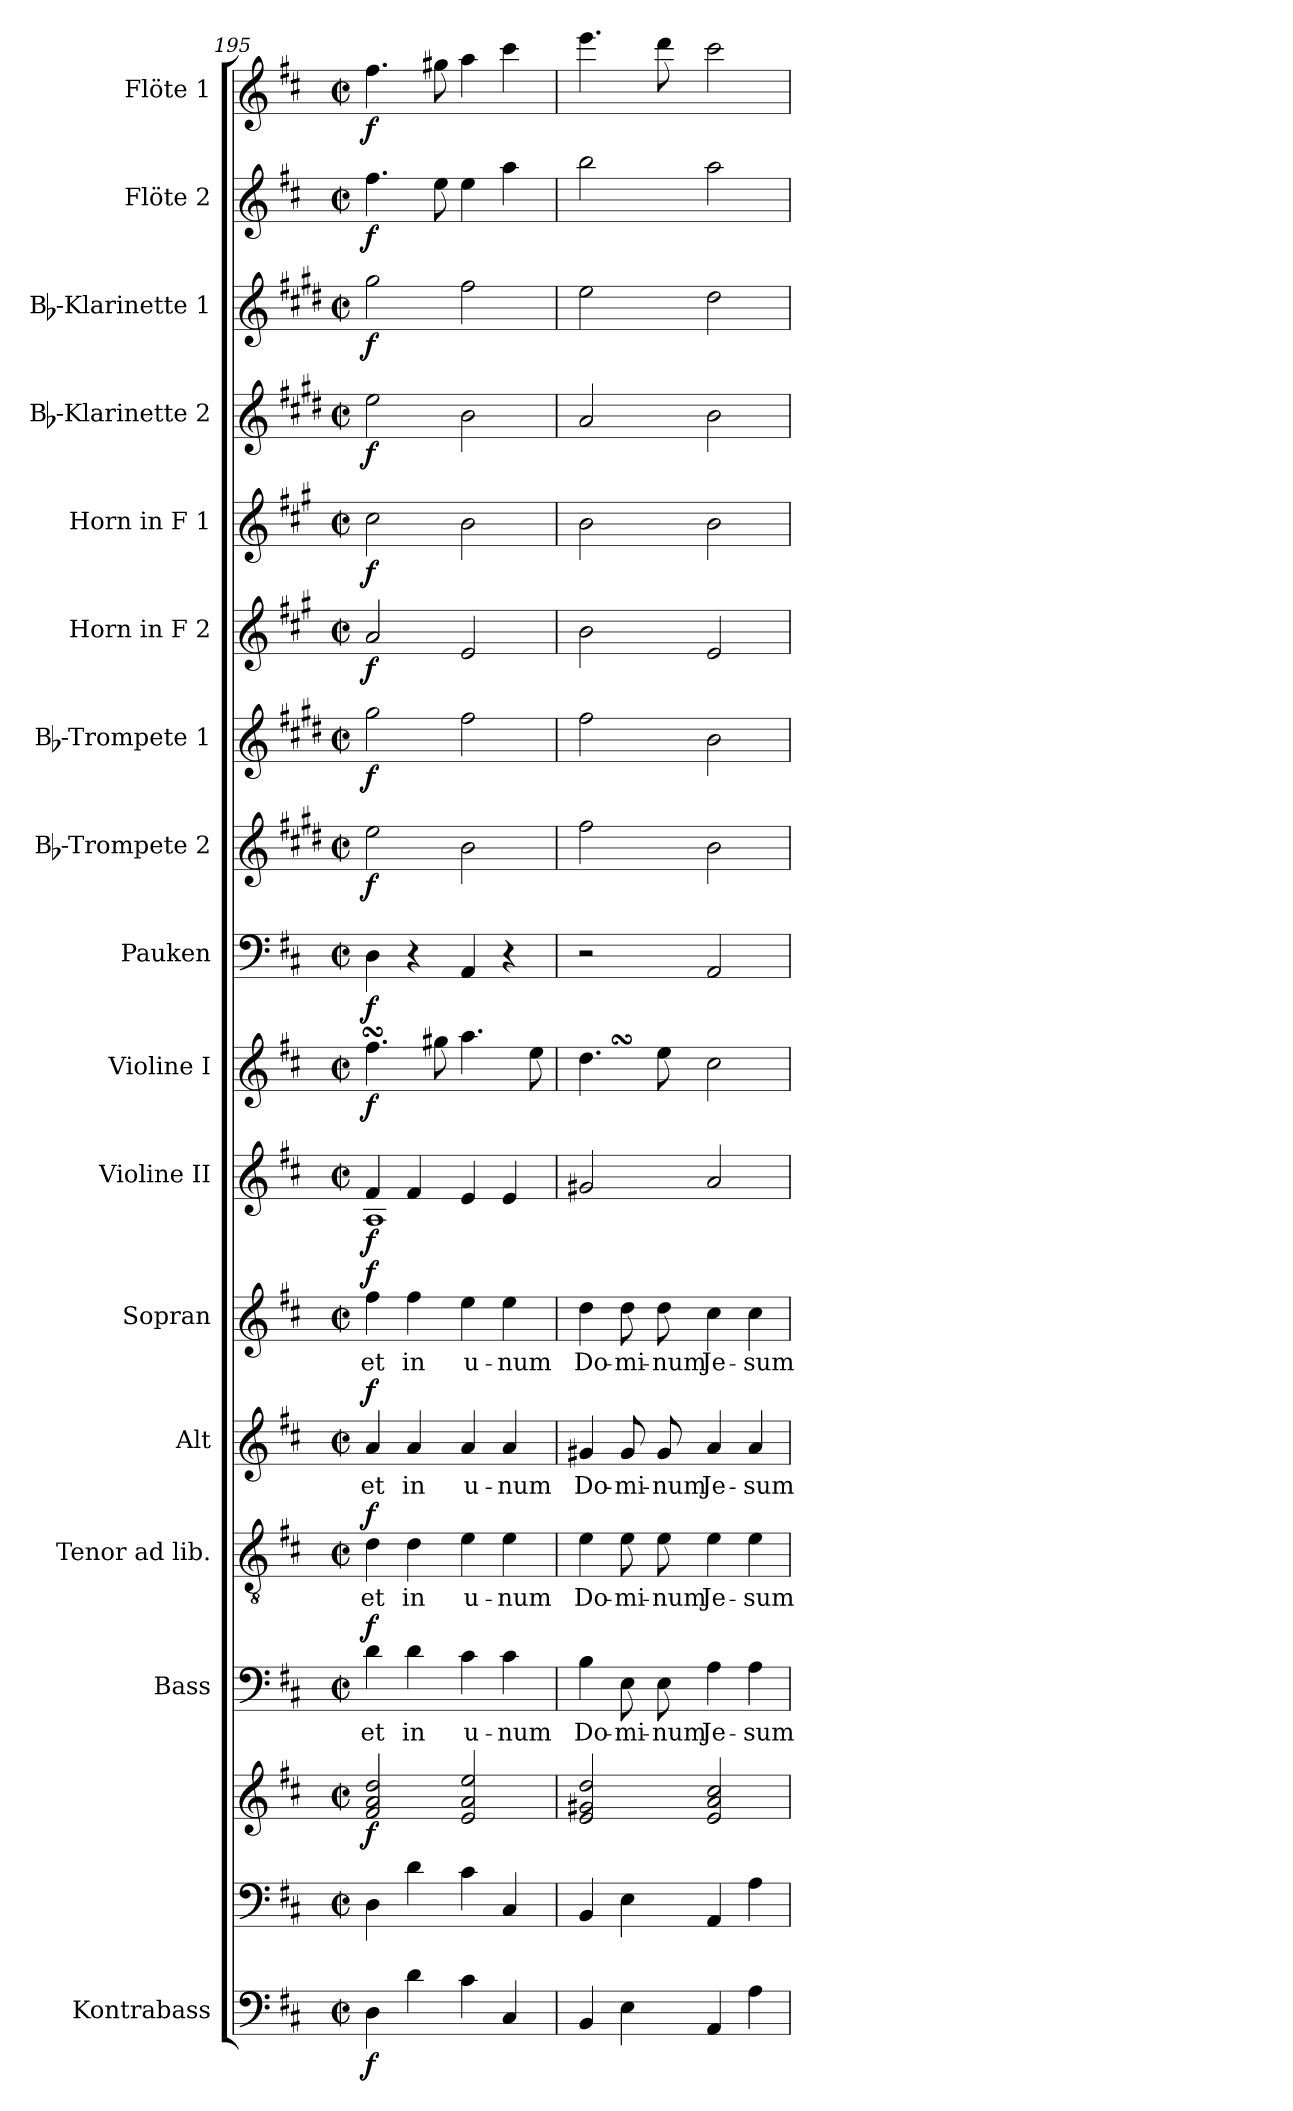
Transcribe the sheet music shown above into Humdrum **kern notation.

**kern	**dynam	**kern	**kern	**dynam	**kern	**text	**dynam	**kern	**text	**dynam	**kern	**text	**dynam	**kern	**text	**dynam	**kern	**dynam	**kern	**dynam	**kern	**dynam	**kern	**dynam	**kern	**dynam	**kern	**dynam	**kern	**dynam	**kern	**dynam	**kern	**dynam	**kern	**dynam	**kern	**dynam
*part17	*part17	*part16	*part16	*part16	*part15	*part15	*part15	*part14	*part14	*part14	*part13	*part13	*part13	*part12	*part12	*part12	*part11	*part11	*part10	*part10	*part9	*part9	*part8	*part8	*part7	*part7	*part6	*part6	*part5	*part5	*part4	*part4	*part3	*part3	*part2	*part2	*part1	*part1
*staff18	*staff18	*staff17	*staff16	*staff16/17	*staff15	*staff15	*staff15	*staff14	*staff14	*staff14	*staff13	*staff13	*staff13	*staff12	*staff12	*staff12	*staff11	*staff11	*staff10	*staff10	*staff9	*staff9	*staff8	*staff8	*staff7	*staff7	*staff6	*staff6	*staff5	*staff5	*staff4	*staff4	*staff3	*staff3	*staff2	*staff2	*staff1	*staff1
*I"Kontrabass	*	*	*	*	*I"Bass	*	*	*I"Tenor ad lib.	*	*	*I"Alt	*	*	*I"Sopran	*	*	*I"Violine II	*	*I"Violine I	*	*I"Pauken	*	*I"Bb-Trompete 2	*	*I"Bb-Trompete 1	*	*I"Horn in F 2	*	*I"Horn in F 1	*	*I"Bb-Klarinette 2	*	*I"Bb-Klarinette 1	*	*I"Flöte 2	*	*I"Flöte 1	*
*I'Kb.	*	*	*	*	*I'B.	*	*	*I'T.	*	*	*I'A.	*	*	*I'S.	*	*	*I'Vl. II	*	*I'Vl. I	*	*I'Pk.	*	*I'Bb Trp. 2	*	*I'Bb Trp. 1	*	*	*	*	*	*I'Bb Kl. 2	*	*I'Bb Kl. 1	*	*I'Fl. 2	*	*I'Fl. 1	*
*clefF4	*	*clefF4	*clefG2	*	*clefF4	*	*	*clefGv2	*	*	*clefG2	*	*	*clefG2	*	*	*clefG2	*	*clefG2	*	*clefF4	*	*clefG2	*	*clefG2	*	*clefG2	*	*clefG2	*	*clefG2	*	*clefG2	*	*clefG2	*	*clefG2	*
*ITrd7c12	*	*	*	*	*	*	*	*	*	*	*	*	*	*	*	*	*	*	*	*	*	*	*ITrd1c2	*	*ITrd1c2	*	*ITrd4c7	*	*ITrd4c7	*	*ITrd1c2	*	*ITrd1c2	*	*	*	*	*
*k[f#c#]	*	*k[f#c#]	*k[f#c#]	*	*k[f#c#]	*	*	*k[f#c#]	*	*	*k[f#c#]	*	*	*k[f#c#]	*	*	*k[f#c#]	*	*k[f#c#]	*	*k[f#c#]	*	*k[f#c#]	*	*k[f#c#]	*	*k[f#c#]	*	*k[f#c#]	*	*k[f#c#]	*	*k[f#c#]	*	*k[f#c#]	*	*k[f#c#]	*
*D:	*	*D:	*D:	*	*D:	*	*	*D:	*	*	*D:	*	*	*D:	*	*	*D:	*	*D:	*	*D:	*	*D:	*	*D:	*	*D:	*	*D:	*	*D:	*	*D:	*	*D:	*	*D:	*
*M2/2	*	*M2/2	*M2/2	*	*M2/2	*	*	*M2/2	*	*	*M2/2	*	*	*M2/2	*	*	*M2/2	*	*M2/2	*	*M2/2	*	*M2/2	*	*M2/2	*	*M2/2	*	*M2/2	*	*M2/2	*	*M2/2	*	*M2/2	*	*M2/2	*
*met(c|)	*	*met(c|)	*met(c|)	*	*met(c|)	*	*	*met(c|)	*	*	*met(c|)	*	*	*met(c|)	*	*	*met(c|)	*	*met(c|)	*	*met(c|)	*	*met(c|)	*	*met(c|)	*	*met(c|)	*	*met(c|)	*	*met(c|)	*	*met(c|)	*	*met(c|)	*	*met(c|)	*
=195	=195	=195	=195	=195	=195	=195	=195	=195	=195	=195	=195	=195	=195	=195	=195	=195	=195	=195	=195	=195	=195	=195	=195	=195	=195	=195	=195	=195	=195	=195	=195	=195	=195	=195	=195	=195	=195	=195
!	!LO:DY:b	!	!	!LO:DY:b	!	!LO:LY:b	!LO:DY:a	!	!LO:LY:b	!LO:DY:a	!	!LO:LY:b	!LO:DY:a	!	!LO:LY:b	!LO:DY:a	!	!LO:DY:b	!	!LO:DY:b	!	!LO:DY:b	!	!LO:DY:b	!	!LO:DY:b	!	!LO:DY:b	!	!LO:DY:b	!	!LO:DY:b	!	!LO:DY:b	!	!LO:DY:b	!	!LO:DY:b
*	*	*	*	*	*	*	*	*	*	*	*	*	*	*	*	*	*^	*	*	*	*	*	*	*	*	*	*	*	*	*	*	*	*	*	*	*	*	*
4DD\	f	4D\	2f#/ 2a/ 2dd/	f	4d\	et	f	4d\	et	f	4a/	et	f	4ff#\	et	f	4f#/	1A	f	4.ff#sSsS\	f	4D\	f	2dd\	f	2ff#\	f	2d/	f	2f#\	f	2dd\	f	2ff#\	f	4.ff#\	f	4.ff#\	f
!	!	!	!	!	!	!LO:LY:b	!	!	!LO:LY:b	!	!	!LO:LY:b	!	!	!LO:LY:b	!	!	!	!	!	!	!	!	!	!	!	!	!	!	!	!	!	!	!	!	!	!	!	!
4D\	.	4d\	.	.	4d\	in	.	4d\	in	.	4a/	in	.	4ff#\	in	.	4f#/	.	.	.	.	4r	.	.	.	.	.	.	.	.	.	.	.	.	.	.	.	.	.
.	.	.	.	.	.	.	.	.	.	.	.	.	.	.	.	.	.	.	.	8gg#X\	.	.	.	.	.	.	.	.	.	.	.	.	.	.	.	8ee\	.	8gg#X\	.
!	!	!	!	!	!	!LO:LY:b	!	!	!LO:LY:b	!	!	!LO:LY:b	!	!	!LO:LY:b	!	!	!	!	!	!	!	!	!	!	!	!	!	!	!	!	!	!	!	!	!	!	!	!
4C#\	.	4c#\	2e/ 2a/ 2ee/	.	4c#\	u-	.	4e\	u-	.	4a/	u-	.	4ee\	u-	.	4e/	.	.	4.aa\	.	4AA/	.	2a\	.	2ee\	.	2A/	.	2e\	.	2a\	.	2ee\	.	4ee\	.	4aa\	.
!	!	!	!	!	!	!LO:LY:b	!	!	!LO:LY:b	!	!	!LO:LY:b	!	!	!LO:LY:b	!	!	!	!	!	!	!	!	!	!	!	!	!	!	!	!	!	!	!	!	!	!	!	!
4CC#/	.	4C#/	.	.	4c#\	-num	.	4e\	-num	.	4a/	-num	.	4ee\	-num	.	4e/	.	.	.	.	4r	.	.	.	.	.	.	.	.	.	.	.	.	.	4aa\	.	4ccc#\	.
.	.	.	.	.	.	.	.	.	.	.	.	.	.	.	.	.	.	.	.	8ee\	.	.	.	.	.	.	.	.	.	.	.	.	.	.	.	.	.	.	.
*	*	*	*	*	*	*	*	*	*	*	*	*	*	*	*	*	*v	*v	*	*	*	*	*	*	*	*	*	*	*	*	*	*	*	*	*	*	*	*	*
=196	=196	=196	=196	=196	=196	=196	=196	=196	=196	=196	=196	=196	=196	=196	=196	=196	=196	=196	=196	=196	=196	=196	=196	=196	=196	=196	=196	=196	=196	=196	=196	=196	=196	=196	=196	=196	=196	=196
!	!	!	!	!	!	!LO:LY:b	!	!	!LO:LY:b	!	!	!LO:LY:b	!	!	!LO:LY:b	!	!	!	!	!	!	!	!	!	!	!	!	!	!	!	!	!	!	!	!	!	!	!
4BBB/	.	4BB/	2e/ 2g#X/ 2dd/	.	4B\	Do-	.	4e\	Do-	.	4g#X/	Do-	.	4dd\	Do-	.	2g#X/	.	4.ddSSs\	.	2r	.	2ee\	.	2ee\	.	2e\	.	2e\	.	2g/	.	2dd\	.	2bb\	.	4.eee\	.
!	!	!	!	!	!	!LO:LY:b	!	!	!LO:LY:b	!	!	!LO:LY:b	!	!	!LO:LY:b	!	!	!	!	!	!	!	!	!	!	!	!	!	!	!	!	!	!	!	!	!	!	!
4EE\	.	4E\	.	.	8E\	-mi-	.	8e\	-mi-	.	8g#/	-mi-	.	8dd\	-mi-	.	.	.	.	.	.	.	.	.	.	.	.	.	.	.	.	.	.	.	.	.	.	.
!	!	!	!	!	!	!LO:LY:b	!	!	!LO:LY:b	!	!	!LO:LY:b	!	!	!LO:LY:b	!	!	!	!	!	!	!	!	!	!	!	!	!	!	!	!	!	!	!	!	!	!	!
.	.	.	.	.	8E\	-num	.	8e\	-num	.	8g#/	-num	.	8dd\	-num	.	.	.	8ee\	.	.	.	.	.	.	.	.	.	.	.	.	.	.	.	.	.	8ddd\	.
!	!	!	!	!	!	!LO:LY:b	!	!	!LO:LY:b	!	!	!LO:LY:b	!	!	!LO:LY:b	!	!	!	!	!	!	!	!	!	!	!	!	!	!	!	!	!	!	!	!	!	!	!
4AAA/	.	4AA/	2e/ 2a/ 2cc#/	.	4A\	Je-	.	4e\	Je-	.	4a/	Je-	.	4cc#\	Je-	.	2a/	.	2cc#\	.	2AA/	.	2a\	.	2a\	.	2A/	.	2e\	.	2a\	.	2cc#\	.	2aa\	.	2ccc#\	.
!	!	!	!	!	!	!LO:LY:b	!	!	!LO:LY:b	!	!	!LO:LY:b	!	!	!LO:LY:b	!	!	!	!	!	!	!	!	!	!	!	!	!	!	!	!	!	!	!	!	!	!	!
4AA\	.	4A\	.	.	4A\	-sum	.	4e\	-sum	.	4a/	-sum	.	4cc#\	-sum	.	.	.	.	.	.	.	.	.	.	.	.	.	.	.	.	.	.	.	.	.	.	.
=	=	=	=	=	=	=	=	=	=	=	=	=	=	=	=	=	=	=	=	=	=	=	=	=	=	=	=	=	=	=	=	=	=	=	=	=	=	=
*-	*-	*-	*-	*-	*-	*-	*-	*-	*-	*-	*-	*-	*-	*-	*-	*-	*-	*-	*-	*-	*-	*-	*-	*-	*-	*-	*-	*-	*-	*-	*-	*-	*-	*-	*-	*-	*-	*-
